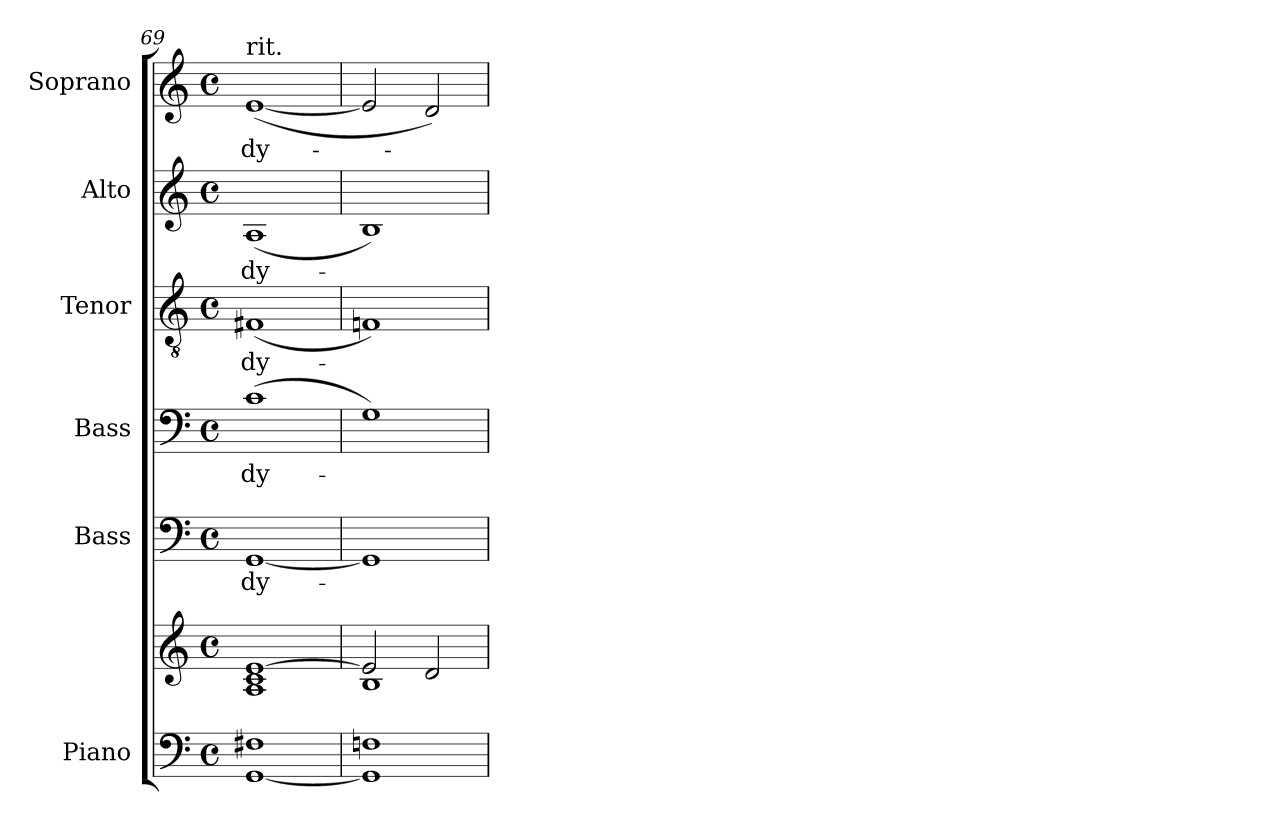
**kern	**kern	**kern	**text	**kern	**text	**kern	**text	**kern	**text	**kern	**text
*part6	*part6	*part5	*part5	*part4	*part4	*part3	*part3	*part2	*part2	*part1	*part1
*staff7	*staff6	*staff5	*staff5	*staff4	*staff4	*staff3	*staff3	*staff2	*staff2	*staff1	*staff1
*I"Piano	*	*I"Bass	*	*I"Bass	*	*I"Tenor	*	*I"Alto	*	*I"Soprano	*
*I'Pno.	*	*I'B.	*	*I'B.	*	*I'T.	*	*I'A.	*	*I'S.	*
!!LO:PB:g=z
*clefF4	*clefG2	*clefF4	*	*clefF4	*	*clefGv2	*	*clefG2	*	*clefG2	*
*	*	*	*	*	*	*ITrd7c12	*	*	*	*	*
*k[]	*k[]	*k[]	*	*k[]	*	*k[]	*	*k[]	*	*k[]	*
*C:	*C:	*C:	*	*C:	*	*C:	*	*C:	*	*C:	*
*M4/4	*M4/4	*M4/4	*	*M4/4	*	*M4/4	*	*M4/4	*	*M4/4	*
*met(c)	*met(c)	*met(c)	*	*met(c)	*	*met(c)	*	*met(c)	*	*met(c)	*
=69	=69	=69	=69	=69	=69	=69	=69	=69	=69	=69	=69
!	!	!	!LO:LY:b:color=#000000	!	!	!	!	!	!	!	!
!	!	!	!	!	!LO:LY:b:color=#000000	!	!	!	!	!	!
!	!	!	!	!	!	!	!LO:LY:b:color=#000000	!	!	!	!
!	!	!	!	!	!	!	!	!	!LO:LY:b:color=#000000	!	!
!	!	!	!	!	!	!	!	!	!	!LO:TX:t=rit.	!
!	!	!	!	!	!	!	!	!	!	!	!LO:LY:b:color=#000000
[<1GGi 1F#Xi	1Ai 1ci [>1ei	[<1GGi	dy-	(1ci	dy-	(1FF#Xi	dy-	(1Ai	dy-	([<1ei	dy-
=70	=70	=70	=70	=70	=70	=70	=70	=70	=70	=70	=70
*	*^	*	*	*	*	*	*	*	*	*	*
1GGi] 1Fni	2ei/]	1Bi	1GGi]	.	1Gi)	.	1FFni)	.	1Bi)	.	2ei/]	.
.	2di/	.	.	.	.	.	.	.	.	.	2di/)	.
*	*v	*v	*	*	*	*	*	*	*	*	*	*
=	=	=	=	=	=	=	=	=	=	=	=
*-	*-	*-	*-	*-	*-	*-	*-	*-	*-	*-	*-
